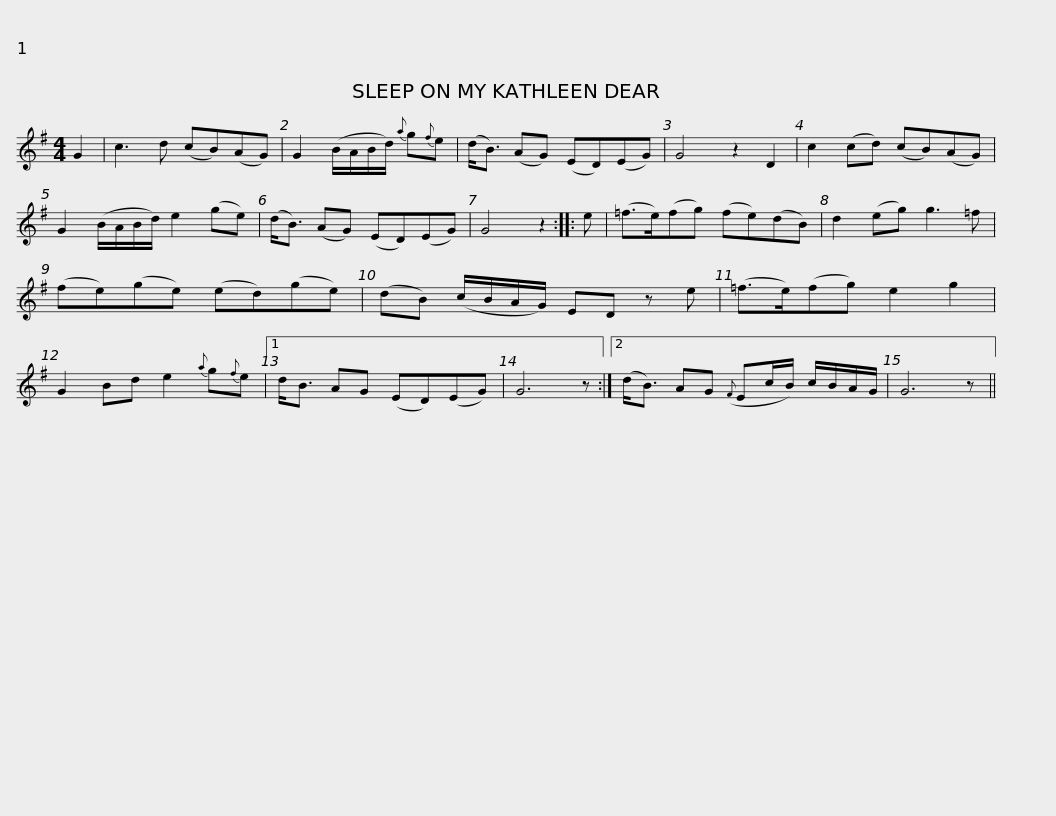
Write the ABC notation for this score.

X:1
L:1/8
M:4/4
I:linebreak $
K:G
V:1 treble
V:1
 G2 | c3 d (cB)(AG) | G2 (B/A/B/d/){a} g{f}e | (d<B) (AG) (ED)(EG) | G4 z2 D2 | %5
 c2 (cd) (cB)(AG) | G2 (B/A/B/d/) e2 (ge) |$ (d<B) (AG) (ED)(EG) | G4 z2 :: e | %10
 (=f>e)(fg) (fe)(dB) | d2 (eg) g3 =f | (fe)(ge) (ed)(ge) | (dB) (c/B/A/G/) ED z e |$ (=f>e)(fg) e2 g2 | %15
 G2 Bd e2{a} g{f}e |1 d<B AG (ED)(EG) | G6 z :|2 (d<B) AG({F} Ec/B/) c/B/A/G/ | G6 z || %20
